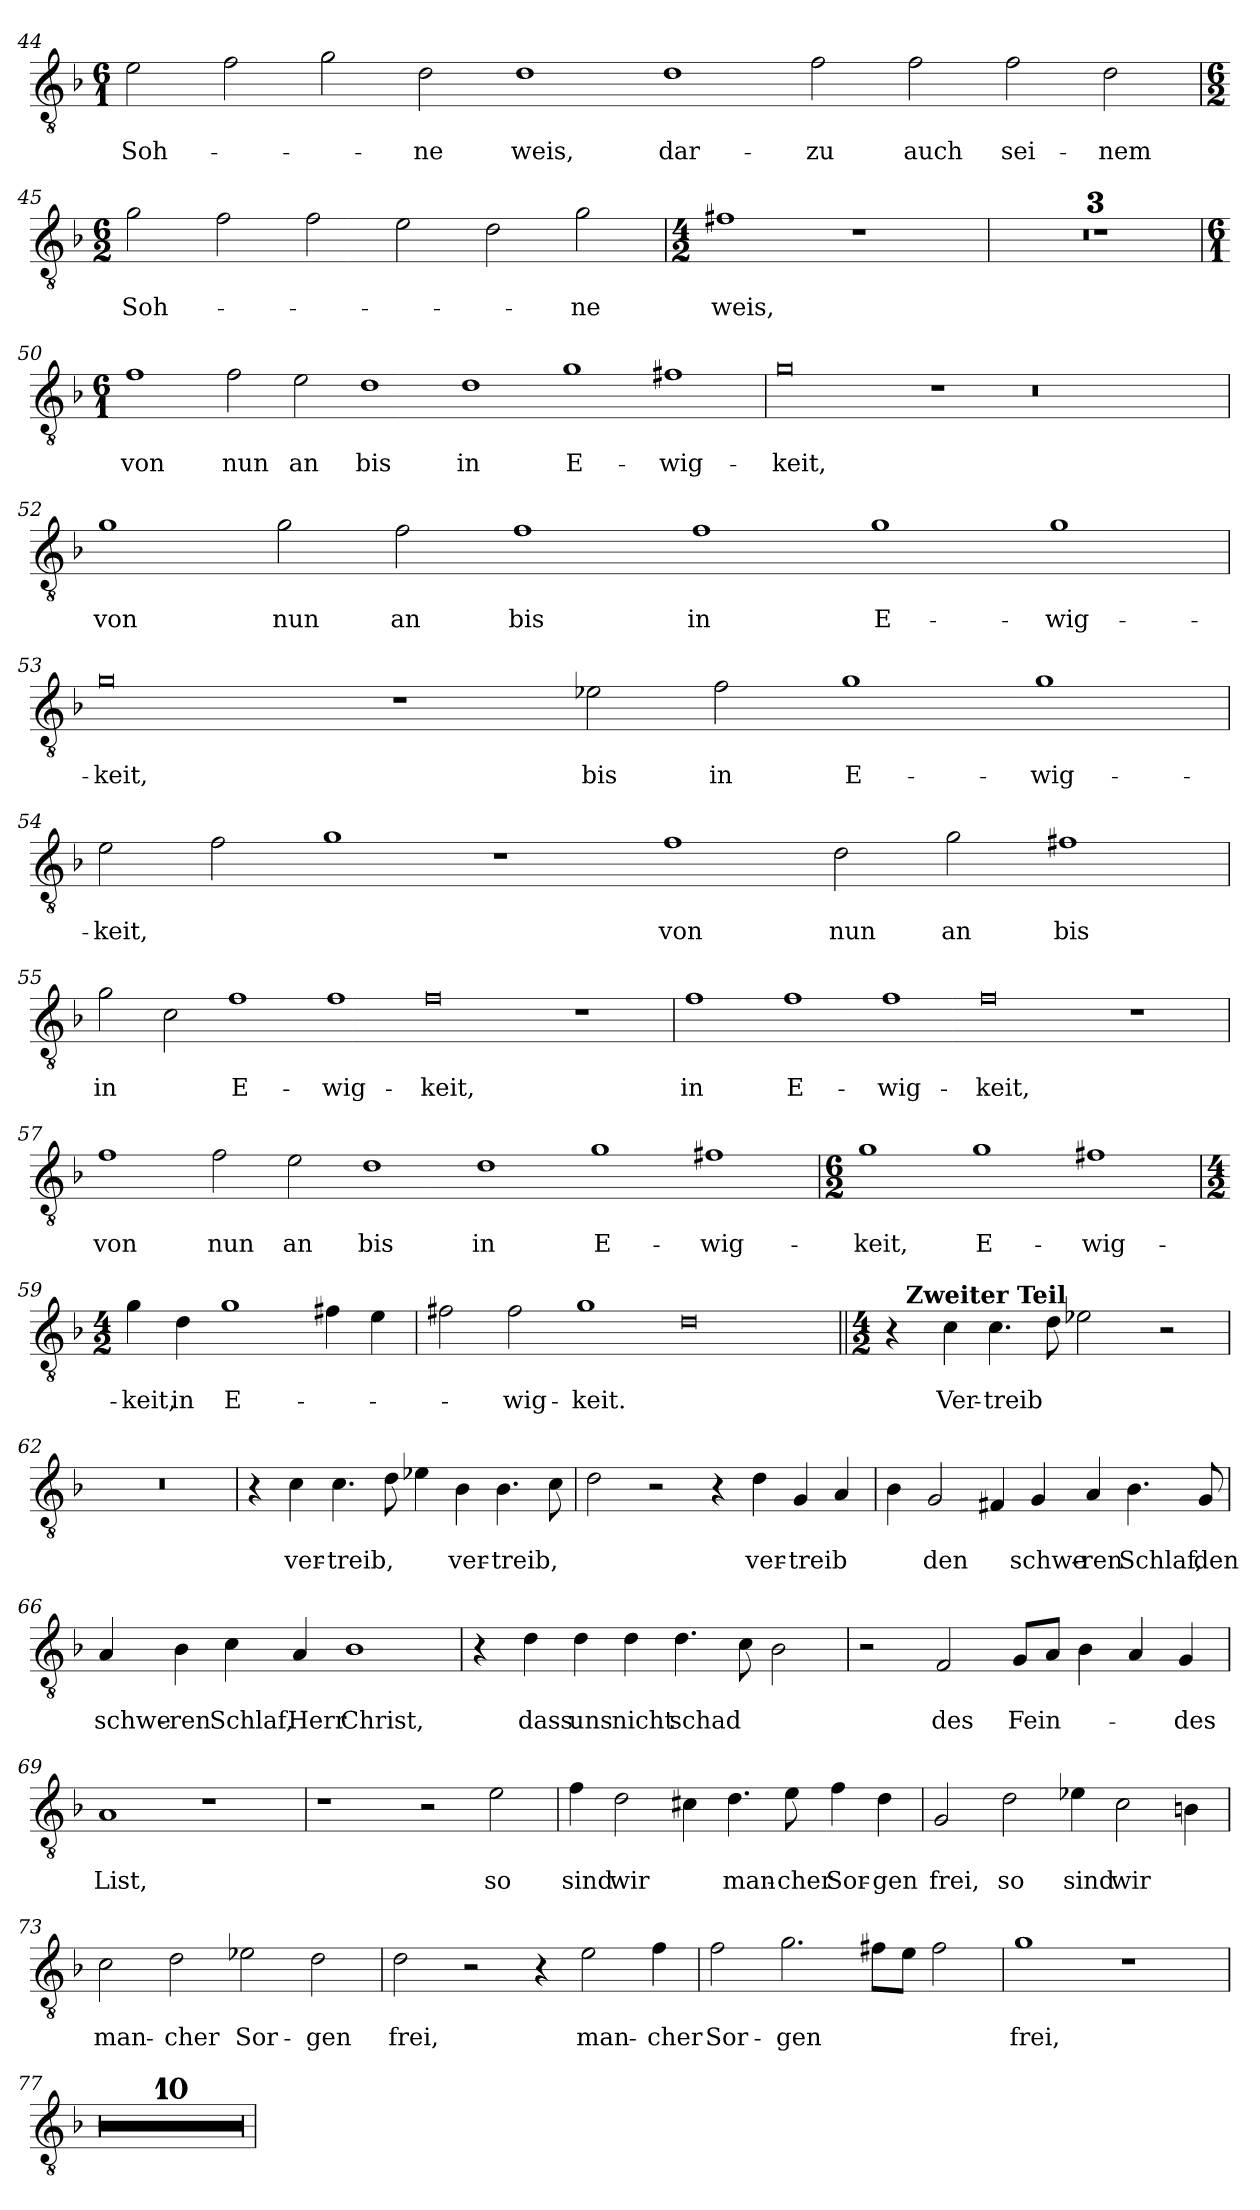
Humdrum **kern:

**kern	**text	**text
*part1	*part1	*part1
*staff1	*staff1	*staff1
*clefGv2	*	*
*k[b-]	*	*
*F:	*	*
*M6/1	*	*
=44	=44	=44
!	!	!LO:LY:b
2e\	.	Soh-
2f\	.	.
2g\	.	.
!	!	!LO:LY:b
2d\	.	-ne
!	!	!LO:LY:b
1d	.	weis,
!	!	!LO:LY:b
1d	.	dar-
!	!	!LO:LY:b
2f\	.	-zu
!	!	!LO:LY:b
2f\	.	auch
!	!	!LO:LY:b
2f\	.	sei-
!	!	!LO:LY:b
2d\	.	-nem
=45	=45	=45
*M6/2	*	*
!	!	!LO:LY:b
2g\	.	Soh-
2f\	.	.
2f\	.	.
2e\	.	.
2d\	.	.
!	!	!LO:LY:b
2g\	.	-ne
!!LO:LB:g=z
=46	=46	=46
*M4/2	*	*
!	!	!LO:LY:b
1f#X	.	weis,
1r	.	.
=47	=47	=47
0r	.	.
=48	=48	=48
0r	.	.
=49	=49	=49
0r	.	.
=50	=50	=50
*M6/1	*	*
!	!	!LO:LY:b
1f	.	von
!	!	!LO:LY:b
2f\	.	nun
!	!	!LO:LY:b
2e\	.	an
!	!	!LO:LY:b
1d	.	bis
!	!	!LO:LY:b
1d	.	in
!	!	!LO:LY:b
1g	.	E-
!	!	!LO:LY:b
1f#X	.	-wig-
=51	=51	=51
!	!	!LO:LY:b
0g	.	-keit,
1r	.	.
0.r	.	.
!!LO:LB:g=z
=52	=52	=52
!	!	!LO:LY:b
1g	.	von
!	!	!LO:LY:b
2g\	.	nun
!	!	!LO:LY:b
2f\	.	an
!	!	!LO:LY:b
1f	.	bis
!	!	!LO:LY:b
1f	.	in
!	!	!LO:LY:b
1g	.	E-
!	!	!LO:LY:b
1g	.	-wig-
=53	=53	=53
!	!	!LO:LY:b
0g	.	-keit,
1r	.	.
!	!	!LO:LY:b
2e-X\	.	bis
!	!	!LO:LY:b
2f\	.	in
!	!	!LO:LY:b
1g	.	E-
!	!	!LO:LY:b
1g	.	-wig-
=54	=54	=54
!	!	!LO:LY:b
2e\	.	-keit,
2f\	.	.
1g	.	.
1r	.	.
!	!	!LO:LY:b
1f	.	von
!	!	!LO:LY:b
2d\	.	nun
!	!	!LO:LY:b
2g\	.	an
!	!	!LO:LY:b
1f#X	.	bis
!!LO:LB:g=z
=55	=55	=55
!	!	!LO:LY:b
2g\	.	in
2c\	.	.
!	!	!LO:LY:b
1f	.	E-
!	!	!LO:LY:b
1f	.	-wig-
!	!	!LO:LY:b
0f	.	-keit,
1r	.	.
=56	=56	=56
!	!	!LO:LY:b
1f	.	in
!	!	!LO:LY:b
1f	.	E-
!	!	!LO:LY:b
1f	.	-wig-
!	!	!LO:LY:b
0f	.	-keit,
1r	.	.
=57	=57	=57
!	!	!LO:LY:b
1f	.	von
!	!	!LO:LY:b
2f\	.	nun
!	!	!LO:LY:b
2e\	.	an
!	!	!LO:LY:b
1d	.	bis
!	!	!LO:LY:b
1d	.	in
!	!	!LO:LY:b
1g	.	E-
!	!	!LO:LY:b
1f#X	.	-wig-
!!LO:LB:g=z
=58	=58	=58
*M6/2	*	*
!	!	!LO:LY:b
1g	.	-keit,
!	!	!LO:LY:b
1g	.	E-
!	!	!LO:LY:b
1f#X	.	-wig-
=59	=59	=59
*M4/2	*	*
!	!	!LO:LY:b
4g\	.	-keit,
!	!	!LO:LY:b
4d\	.	in
!	!	!LO:LY:b
1g	.	E-
4f#X\	.	.
4e\	.	.
=60	=60	=60
2f#X\	.	.
!	!	!LO:LY:b
2f#\	.	-wig-
!	!	!LO:LY:b
1g	.	-keit.
0d	.	.
!!LO:LB:g=z
=61||	=61||	=61||
*M4/2	*	*
*^	*	*
4r	16ryy	.	.
!	!LO:TX:a:B:t=Zweiter Teil	!	!
.	1ryy	.	.
!	!	!	!LO:LY:b
4c\	.	.	Ver-
!	!	!	!LO:LY:b
4.c\	.	.	-treib
8d\	.	.	.
2e-X\	.	.	.
.	2...ryy	.	.
2r	.	.	.
*v	*v	*	*
=62	=62	=62
0r	.	.
=63	=63	=63
4r	.	.
!	!	!LO:LY:b
4c\	.	ver-
!	!	!LO:LY:b
4.c\	.	-treib,
8d\	.	.
4e-X\	.	.
!	!	!LO:LY:b
4B-\	.	ver-
!	!	!LO:LY:b
4.B-\	.	-treib,
8c\	.	.
=64	=64	=64
2d\	.	.
2r	.	.
4r	.	.
!	!	!LO:LY:b
4d\	.	ver-
!	!	!LO:LY:b
4G/	.	-treib
4A/	.	.
!!LO:LB:g=z
=65	=65	=65
4B-\	.	.
!	!	!LO:LY:b
2G/	.	den
4F#X/	.	.
!	!	!LO:LY:b
4G/	.	schwe-
!	!	!LO:LY:b
4A/	.	-ren
!	!	!LO:LY:b
4.B-\	.	Schlaf,
!	!	!LO:LY:b
8G/	.	den
=66	=66	=66
!	!	!LO:LY:b
4A/	.	schwe-
!	!	!LO:LY:b
4B-\	.	-ren
!	!	!LO:LY:b
4c\	.	Schlaf,
!	!	!LO:LY:b
4A/	.	Herr
!	!	!LO:LY:b
1B-	.	Christ,
=67	=67	=67
4r	.	.
!	!	!LO:LY:b
4d\	.	dass
!	!	!LO:LY:b
4d\	.	uns
!	!	!LO:LY:b
4d\	.	nicht
!	!	!LO:LY:b
4.d\	.	schad
8c\	.	.
2B-\	.	.
!!LO:LB:g=z
=68	=68	=68
2r	.	.
!	!	!LO:LY:b
2F/	.	des
!	!	!LO:LY:b
8G/L	.	Fein-
8A/J	.	.
4B-\	.	.
4A/	.	.
!	!	!LO:LY:b
4G/	.	-des
=69	=69	=69
!	!	!LO:LY:b
1A	.	List,
1r	.	.
=70	=70	=70
1r	.	.
2r	.	.
!	!	!LO:LY:b
2e\	.	so
=71	=71	=71
!	!	!LO:LY:b
4f\	.	sind
!	!	!LO:LY:b
2d\	.	wir
4c#X\	.	.
!	!	!LO:LY:b
4.d\	.	man-
!	!	!LO:LY:b
8e\	.	-cher
!	!	!LO:LY:b
4f\	.	Sor-
!	!	!LO:LY:b
4d\	.	-gen
!!LO:LB:g=z
=72	=72	=72
!	!	!LO:LY:b
2G/	.	frei,
!	!	!LO:LY:b
2d\	.	so
!	!	!LO:LY:b
4e-X\	.	sind
!	!	!LO:LY:b
2c\	.	wir
4Bn\	.	.
=73	=73	=73
!	!	!LO:LY:b
2c\	.	man-
!	!	!LO:LY:b
2d\	.	-cher
!	!	!LO:LY:b
2e-X\	.	Sor-
!	!	!LO:LY:b
2d\	.	-gen
=74	=74	=74
!	!	!LO:LY:b
2d\	.	frei,
2r	.	.
4r	.	.
!	!	!LO:LY:b
2e\	.	man-
!	!	!LO:LY:b
4f\	.	-cher
!!LO:LB:g=z
=75	=75	=75
!	!	!LO:LY:b
2f\	.	Sor-
!	!	!LO:LY:b
2.g\	.	-gen
8f#X\L	.	.
8e\J	.	.
2f#\	.	.
=76	=76	=76
!	!	!LO:LY:b
1g	.	frei,
1r	.	.
=77	=77	=77
0r	.	.
=78	=78	=78
0r	.	.
=79	=79	=79
0r	.	.
=80	=80	=80
0r	.	.
=81	=81	=81
0r	.	.
=82	=82	=82
0r	.	.
=83	=83	=83
0r	.	.
=84	=84	=84
0r	.	.
=85	=85	=85
0r	.	.
=86	=86	=86
0r	.	.
=	=	=
*-	*-	*-
